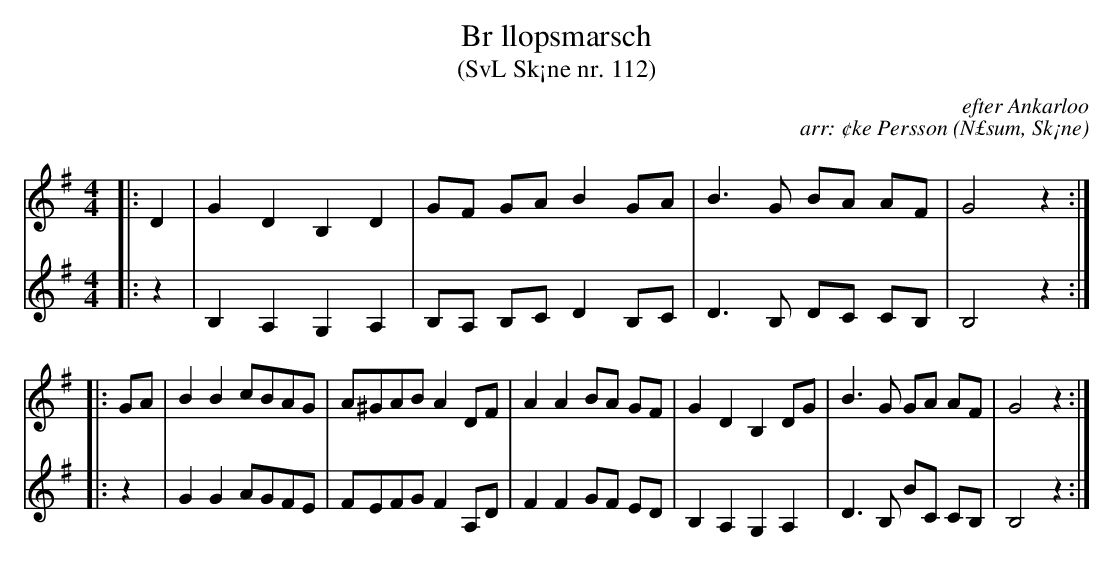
X:1
T:Br llopsmarsch
T:(SvL Sk¡ne nr. 112)
C:efter Ankarloo
C:arr: ¢ke Persson
O:N£sum, Sk¡ne
M:4/4
L:1/8
K:G
V:1
|: D2 | G2 D2 B,2 D2 | GF GA B2 GA | B3 G BA AF | G4 z2 :|
|: GA | B2 B2 cBAG | A^GAB A2 DF | A2 A2 BA GF | G2 D2 B,2 DG | B3 G GA AF | G4 z2 :|
V:2
|: z2 | B,2 A,2 G,2 A,2 | B,A, B,C D2 B,C | D3 B, DC CB, | B,4 z2 :|
|: z2 | G2 G2 AGFE | FEFG F2 A,D | F2 F2 GF ED | B,2 A,2 G,2 A,2 | D3 B, BC CB, | B,4 z2 :|
